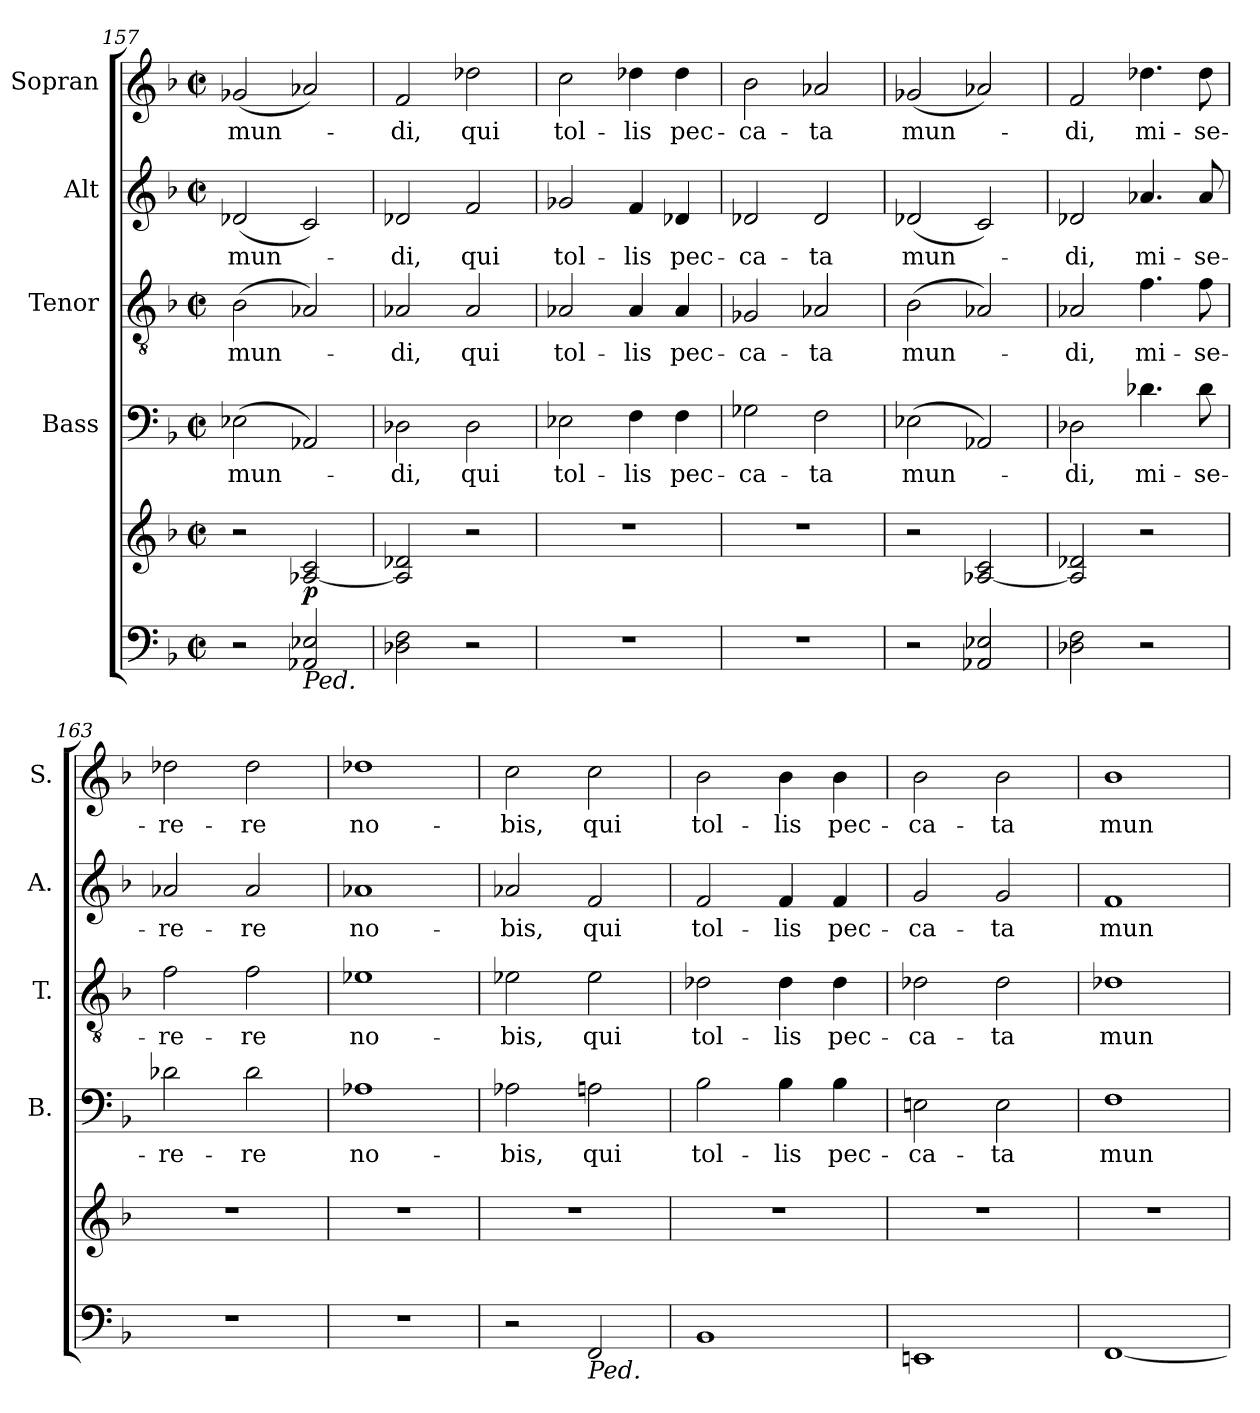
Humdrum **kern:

**kern	**kern	**dynam	**kern	**text	**kern	**text	**kern	**text	**kern	**text
*part5	*part5	*part5	*part4	*part4	*part3	*part3	*part2	*part2	*part1	*part1
*staff6	*staff5	*staff5/6	*staff4	*staff4	*staff3	*staff3	*staff2	*staff2	*staff1	*staff1
*	*	*	*I"Bass	*	*I"Tenor	*	*I"Alt	*	*I"Sopran	*
*	*	*	*I'B.	*	*I'T.	*	*I'A.	*	*I'S.	*
*clefF4	*clefG2	*	*clefF4	*	*clefGv2	*	*clefG2	*	*clefG2	*
*k[b-]	*k[b-]	*	*k[b-]	*	*k[b-]	*	*k[b-]	*	*k[b-]	*
*F:	*F:	*	*F:	*	*F:	*	*F:	*	*F:	*
*M2/2	*M2/2	*	*M2/2	*	*M2/2	*	*M2/2	*	*M2/2	*
*met(c|)	*met(c|)	*	*met(c|)	*	*met(c|)	*	*met(c|)	*	*met(c|)	*
=157	=157	=157	=157	=157	=157	=157	=157	=157	=157	=157
!	!	!	!	!LO:LY:b	!	!LO:LY:b	!	!LO:LY:b	!	!LO:LY:b
2r	2r	.	(>2E-X\	mun-	(>2B-\	mun-	(<2d-X/	mun-	(<2g-X/	mun-
!LO:TX:b:i:t=Ped.	!	!	!	!	!	!	!	!	!	!
!	!	!LO:DY:b	!	!	!	!	!	!	!	!
2AA-X/ 2E-X/	[2A-X/ 2c/	p	2AA-X/)	.	2A-X/)	.	2c/)	.	2a-X/)	.
=158	=158	=158	=158	=158	=158	=158	=158	=158	=158	=158
!	!	!	!	!LO:LY:b	!	!LO:LY:b	!	!LO:LY:b	!	!LO:LY:b
2D-X\ 2F\	2A-/] 2d-X/	.	2D-X\	-di,	2A-X/	-di,	2d-X/	-di,	2f/	-di,
!	!	!	!	!LO:LY:b	!	!LO:LY:b	!	!LO:LY:b	!	!LO:LY:b
2r	2r	.	2D-\	qui	2A-/	qui	2f/	qui	2dd-X\	qui
=159	=159	=159	=159	=159	=159	=159	=159	=159	=159	=159
!	!	!	!	!LO:LY:b	!	!LO:LY:b	!	!LO:LY:b	!	!LO:LY:b
1r	1r	.	2E-X\	tol-	2A-X/	tol-	2g-X/	tol-	2cc\	tol-
!	!	!	!	!LO:LY:b	!	!LO:LY:b	!	!LO:LY:b	!	!LO:LY:b
.	.	.	4F\	-lis	4A-/	-lis	4f/	-lis	4dd-X\	-lis
!	!	!	!	!LO:LY:b	!	!LO:LY:b	!	!LO:LY:b	!	!LO:LY:b
.	.	.	4F\	pec-	4A-/	pec-	4d-X/	pec-	4dd-\	pec-
=160	=160	=160	=160	=160	=160	=160	=160	=160	=160	=160
!	!	!	!	!LO:LY:b	!	!LO:LY:b	!	!LO:LY:b	!	!LO:LY:b
1r	1r	.	2G-X\	-ca-	2G-X/	-ca-	2d-X/	-ca-	2b-\	-ca-
!	!	!	!	!LO:LY:b	!	!LO:LY:b	!	!LO:LY:b	!	!LO:LY:b
.	.	.	2F\	-ta	2A-X/	-ta	2d-/	-ta	2a-X/	-ta
=161	=161	=161	=161	=161	=161	=161	=161	=161	=161	=161
!	!	!	!	!LO:LY:b	!	!LO:LY:b	!	!LO:LY:b	!	!LO:LY:b
2r	2r	.	(>2E-X\	mun-	(>2B-\	mun-	(<2d-X/	mun-	(<2g-X/	mun-
2AA-X/ 2E-X/	[2A-X/ 2c/	.	2AA-X/)	.	2A-X/)	.	2c/)	.	2a-X/)	.
=162	=162	=162	=162	=162	=162	=162	=162	=162	=162	=162
!	!	!	!	!LO:LY:b	!	!LO:LY:b	!	!LO:LY:b	!	!LO:LY:b
2D-X\ 2F\	2A-/] 2d-X/	.	2D-X\	-di,	2A-X/	-di,	2d-X/	-di,	2f/	-di,
!	!	!	!	!LO:LY:b	!	!LO:LY:b	!	!LO:LY:b	!	!LO:LY:b
2r	2r	.	4.d-X\	mi-	4.f\	mi-	4.a-X/	mi-	4.dd-X\	mi-
!	!	!	!	!LO:LY:b	!	!LO:LY:b	!	!LO:LY:b	!	!LO:LY:b
.	.	.	8d-\	-se-	8f\	-se-	8a-/	-se-	8dd-\	-se-
!!LO:LB:g=z
=163	=163	=163	=163	=163	=163	=163	=163	=163	=163	=163
!	!	!	!	!LO:LY:b	!	!LO:LY:b	!	!LO:LY:b	!	!LO:LY:b
1r	1r	.	2d-X\	-re-	2f\	-re-	2a-X/	-re-	2dd-X\	-re-
!	!	!	!	!LO:LY:b	!	!LO:LY:b	!	!LO:LY:b	!	!LO:LY:b
.	.	.	2d-\	-re	2f\	-re	2a-/	-re	2dd-\	-re
=164	=164	=164	=164	=164	=164	=164	=164	=164	=164	=164
!	!	!	!	!LO:LY:b	!	!LO:LY:b	!	!LO:LY:b	!	!LO:LY:b
1r	1r	.	1A-X	no-	1e-X	no-	1a-X	no-	1dd-X	no-
=165	=165	=165	=165	=165	=165	=165	=165	=165	=165	=165
!	!	!	!	!LO:LY:b	!	!LO:LY:b	!	!LO:LY:b	!	!LO:LY:b
2r	1r	.	2A-X\	-bis,	2e-X\	-bis,	2a-X/	-bis,	2cc\	-bis,
!LO:TX:b:i:t=Ped.	!	!	!	!	!	!	!	!	!	!
!	!	!	!	!LO:LY:b	!	!LO:LY:b	!	!LO:LY:b	!	!LO:LY:b
2FF/	.	.	2An\	qui	2e-\	qui	2f/	qui	2cc\	qui
=166	=166	=166	=166	=166	=166	=166	=166	=166	=166	=166
!	!	!	!	!LO:LY:b	!	!LO:LY:b	!	!LO:LY:b	!	!LO:LY:b
1BB-	1r	.	2B-\	tol-	2d-X\	tol-	2f/	tol-	2b-\	tol-
!	!	!	!	!LO:LY:b	!	!LO:LY:b	!	!LO:LY:b	!	!LO:LY:b
.	.	.	4B-\	-lis	4d-\	-lis	4f/	-lis	4b-\	-lis
!	!	!	!	!LO:LY:b	!	!LO:LY:b	!	!LO:LY:b	!	!LO:LY:b
.	.	.	4B-\	pec-	4d-\	pec-	4f/	pec-	4b-\	pec-
=167	=167	=167	=167	=167	=167	=167	=167	=167	=167	=167
!	!	!	!	!LO:LY:b	!	!LO:LY:b	!	!LO:LY:b	!	!LO:LY:b
1EEn	1r	.	2En\	-ca-	2d-X\	-ca-	2g/	-ca-	2b-\	-ca-
!	!	!	!	!LO:LY:b	!	!LO:LY:b	!	!LO:LY:b	!	!LO:LY:b
.	.	.	2E\	-ta	2d-\	-ta	2g/	-ta	2b-\	-ta
=168	=168	=168	=168	=168	=168	=168	=168	=168	=168	=168
!	!	!	!	!LO:LY:b	!	!LO:LY:b	!	!LO:LY:b	!	!LO:LY:b
[1FF	1r	.	1F	mun-	1d-X	mun-	1f	mun-	1b-	mun-
=	=	=	=	=	=	=	=	=	=	=
*-	*-	*-	*-	*-	*-	*-	*-	*-	*-	*-
